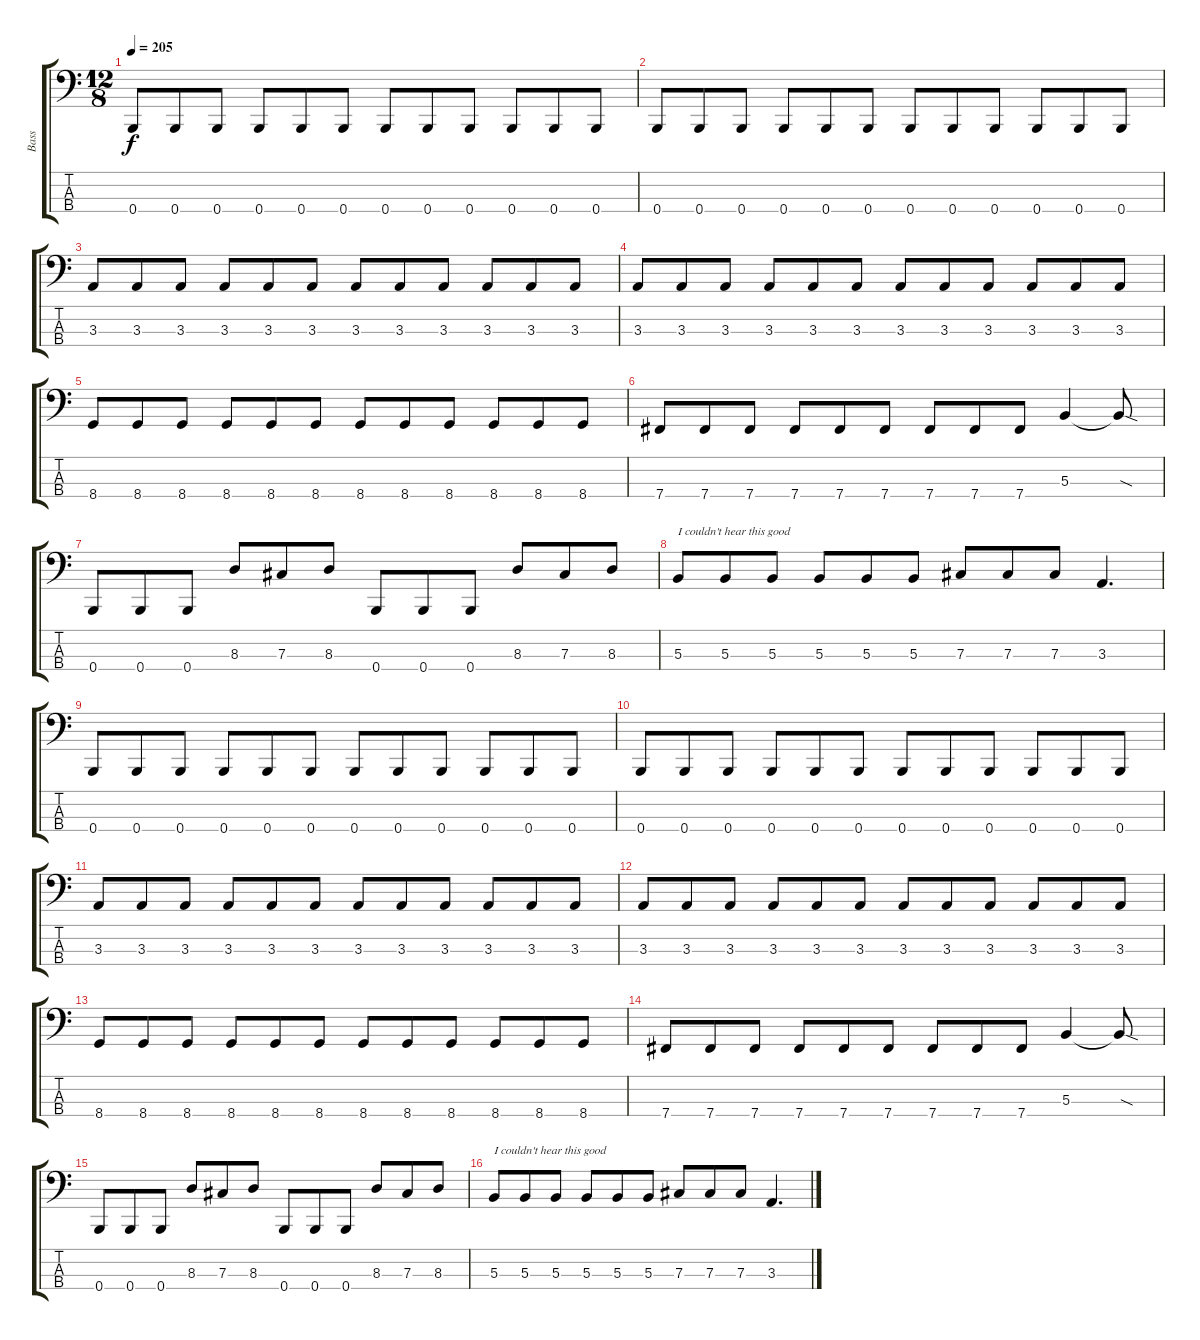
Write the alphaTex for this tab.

\track ("Bass" "Bass") {instrument electricbasspick}
\staff {score tabs}
\tuning (E2 B1 Gb1 B0) {hide}
\ts (12 8)
\tempo 205
\clef f4
\ks c
0.4.8{dy f} 0.4.8 0.4.8 0.4.8 0.4.8 0.4.8 0.4.8 0.4.8 0.4.8 0.4.8 0.4.8 0.4.8 |
0.4.8 0.4.8 0.4.8 0.4.8 0.4.8 0.4.8 0.4.8 0.4.8 0.4.8 0.4.8 0.4.8 0.4.8 |
3.3.8 3.3.8 3.3.8 3.3.8 3.3.8 3.3.8 3.3.8 3.3.8 3.3.8 3.3.8 3.3.8 3.3.8 |
3.3.8 3.3.8 3.3.8 3.3.8 3.3.8 3.3.8 3.3.8 3.3.8 3.3.8 3.3.8 3.3.8 3.3.8 |
8.4.8 8.4.8 8.4.8 8.4.8 8.4.8 8.4.8 8.4.8 8.4.8 8.4.8 8.4.8 8.4.8 8.4.8 |
7.4.8 7.4.8 7.4.8 7.4.8 7.4.8 7.4.8 7.4.8 7.4.8 7.4.8 5.3.4 5.3{sod t}.8 |
0.4.8 0.4.8 0.4.8 8.3.8 7.3.8 8.3.8 0.4.8 0.4.8 0.4.8 8.3.8 7.3.8 8.3.8 |
5.3.8{txt "I couldn't hear this good"} 5.3.8 5.3.8 5.3.8 5.3.8 5.3.8 7.3.8 7.3.8 7.3.8 3.3.4{d} |
0.4.8 0.4.8 0.4.8 0.4.8 0.4.8 0.4.8 0.4.8 0.4.8 0.4.8 0.4.8 0.4.8 0.4.8 |
0.4.8 0.4.8 0.4.8 0.4.8 0.4.8 0.4.8 0.4.8 0.4.8 0.4.8 0.4.8 0.4.8 0.4.8 |
3.3.8 3.3.8 3.3.8 3.3.8 3.3.8 3.3.8 3.3.8 3.3.8 3.3.8 3.3.8 3.3.8 3.3.8 |
3.3.8 3.3.8 3.3.8 3.3.8 3.3.8 3.3.8 3.3.8 3.3.8 3.3.8 3.3.8 3.3.8 3.3.8 |
8.4.8 8.4.8 8.4.8 8.4.8 8.4.8 8.4.8 8.4.8 8.4.8 8.4.8 8.4.8 8.4.8 8.4.8 |
7.4.8 7.4.8 7.4.8 7.4.8 7.4.8 7.4.8 7.4.8 7.4.8 7.4.8 5.3.4 5.3{sod t}.8 |
0.4.8 0.4.8 0.4.8 8.3.8 7.3.8 8.3.8 0.4.8 0.4.8 0.4.8 8.3.8 7.3.8 8.3.8 |
5.3.8{txt "I couldn't hear this good"} 5.3.8 5.3.8 5.3.8 5.3.8 5.3.8 7.3.8 7.3.8 7.3.8 3.3.4{d}
